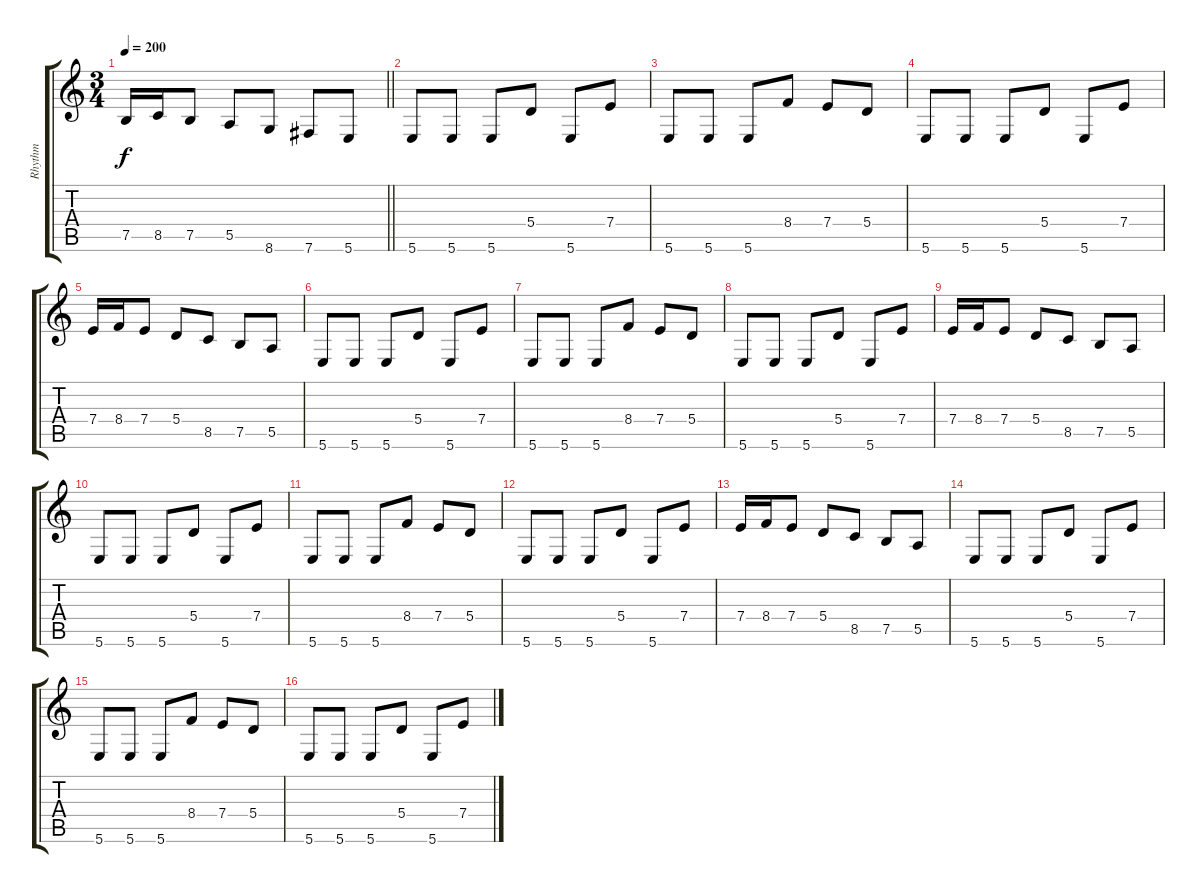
\track ("Rhythm" "Rhythm") {instrument distortionguitar}
\staff {score tabs}
\tuning (B3 Gb3 D3 A2 E2 B1) {hide}
\ts (3 4)
\tempo 200
\clef g2
\barLineRight lightlight
\ks c
7.5.16{dy f} 8.5.16 7.5.8 5.5.8 8.6.8 7.6.8 5.6.8 |
5.6.8 5.6.8 5.6.8 5.4.8 5.6.8 7.4.8 |
5.6.8 5.6.8 5.6.8 8.4.8 7.4.8 5.4.8 |
5.6.8 5.6.8 5.6.8 5.4.8 5.6.8 7.4.8 |
7.4.16 8.4.16 7.4.8 5.4.8 8.5.8 7.5.8 5.5.8 |
5.6.8 5.6.8 5.6.8 5.4.8 5.6.8 7.4.8 |
5.6.8 5.6.8 5.6.8 8.4.8 7.4.8 5.4.8 |
5.6.8 5.6.8 5.6.8 5.4.8 5.6.8 7.4.8 |
7.4.16 8.4.16 7.4.8 5.4.8 8.5.8 7.5.8 5.5.8 |
5.6.8 5.6.8 5.6.8 5.4.8 5.6.8 7.4.8 |
5.6.8 5.6.8 5.6.8 8.4.8 7.4.8 5.4.8 |
5.6.8 5.6.8 5.6.8 5.4.8 5.6.8 7.4.8 |
7.4.16 8.4.16 7.4.8 5.4.8 8.5.8 7.5.8 5.5.8 |
5.6.8 5.6.8 5.6.8 5.4.8 5.6.8 7.4.8 |
5.6.8 5.6.8 5.6.8 8.4.8 7.4.8 5.4.8 |
5.6.8 5.6.8 5.6.8 5.4.8 5.6.8 7.4.8
